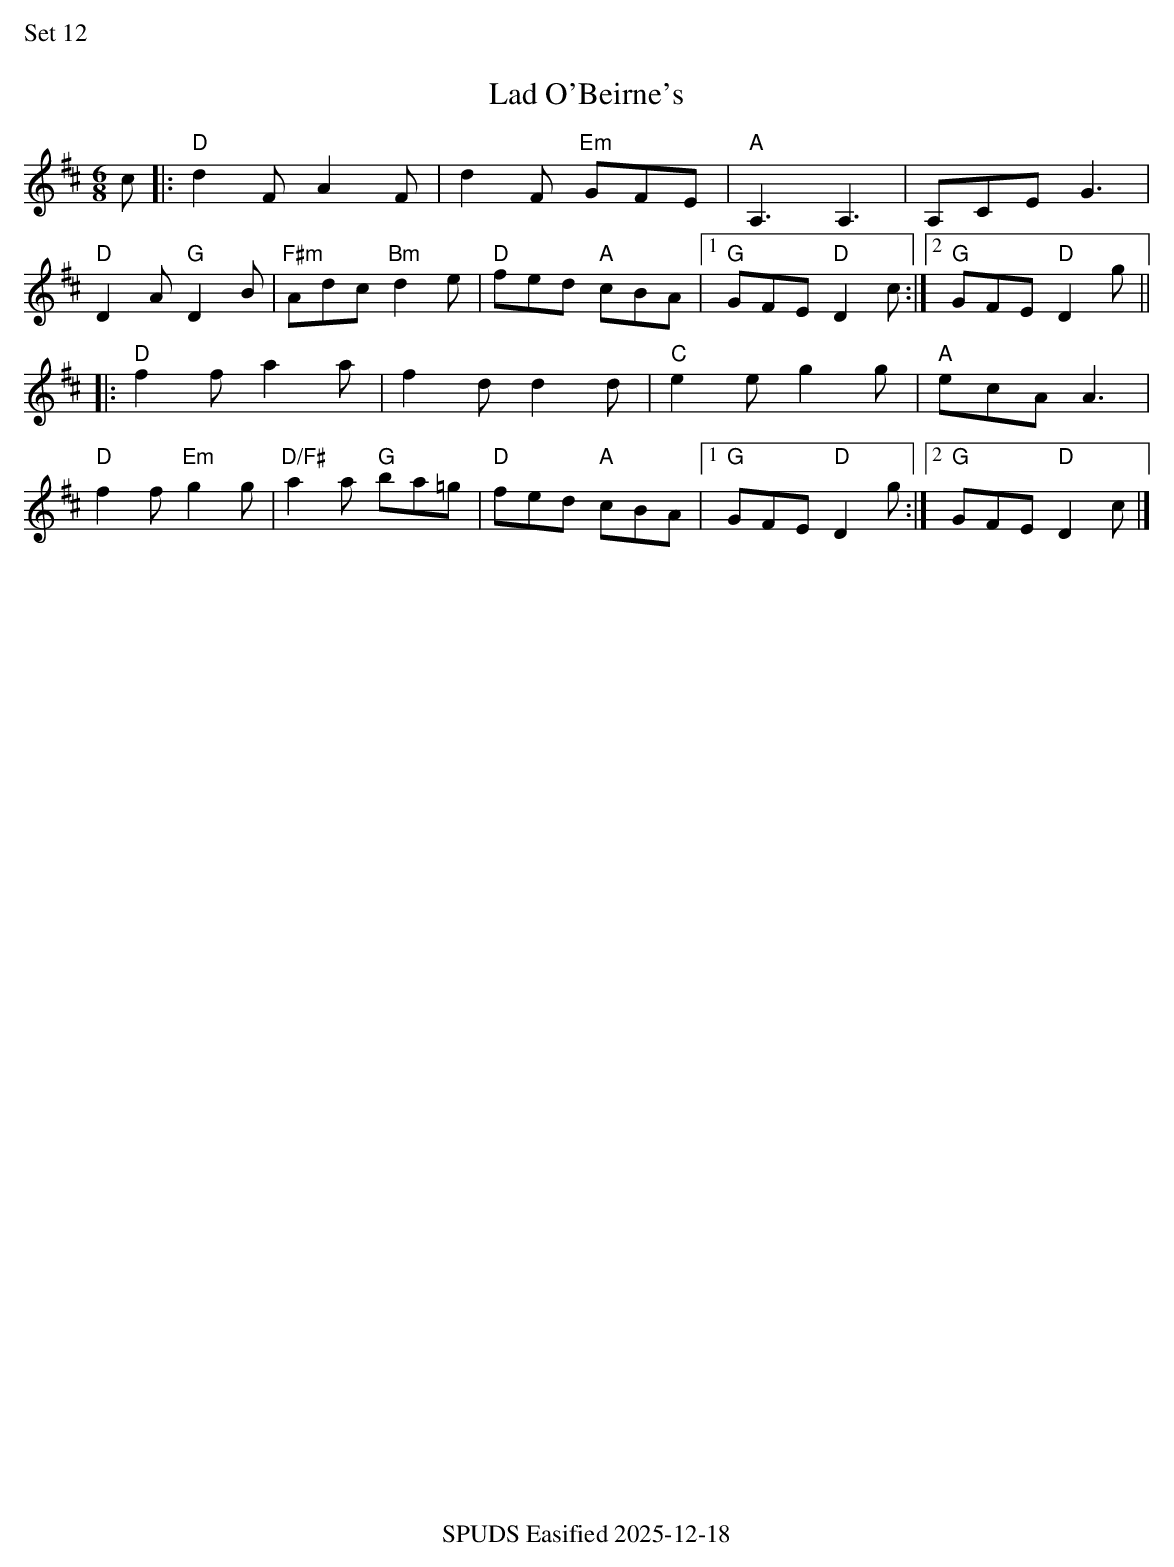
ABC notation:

X:1
%%text Set 12
T: Lad O'Beirne's
M: 6/8
L: 1/8
K: D
c|: "D"d2F    A2F |      d2F "Em"GFE | "A"A,3   A,3 |    A,CE    G3  |
"D"D2A "G"D2B | "F#m"Adc "Bm"d2e | "D"fed "A"cBA |1 "G"GFE "D"D2 c :|2 "G"GFE "D"D2g ||
|: "D"f2f     a2a |       f2d     d2d | "C"e2e   g2g | "A"ecA    A3   |
"D"f2f "Em"g2g | "D/F#"a2a "G"ba=g | "D"fed "A"cBA |1 "G"GFE "D"D2 g :|2 "G"GFE "D"D2 c |]
